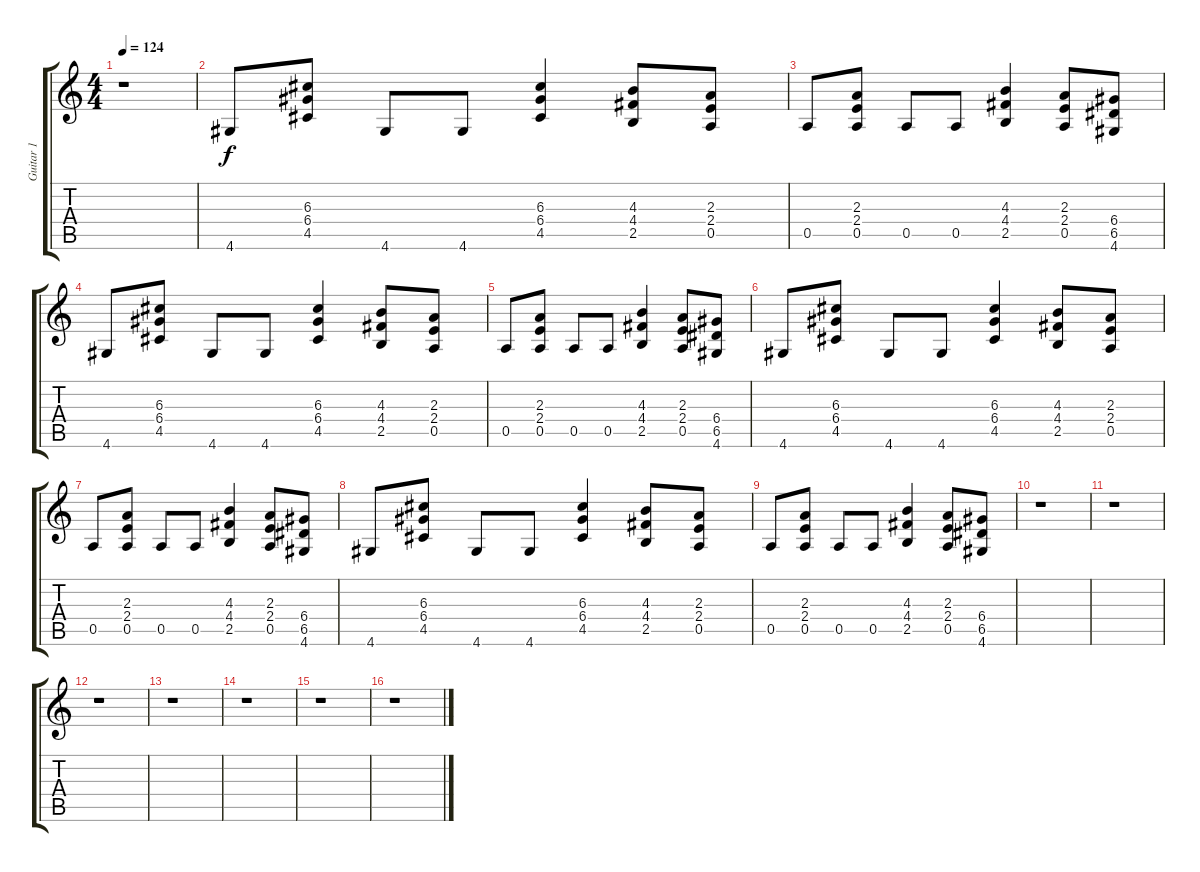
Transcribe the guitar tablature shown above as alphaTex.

\track ("Guitar 1" "Guitar 1") {instrument distortionguitar}
\staff {score tabs}
\tuning (E4 B3 G3 D3 A2 E2) {hide}
\ts (4 4)
\tempo 124
\clef g2
\ks c
r.1{dy f} |
4.6.8 (6.3 6.4 4.5).8 4.6.8 4.6.8 (6.3 6.4 4.5).4 (4.3 4.4 2.5).8 (2.3 2.4 0.5).8 |
0.5.8 (2.3 2.4 0.5).8 0.5.8 0.5.8 (4.3 4.4 2.5).4 (2.3 2.4 0.5).8 (6.4 6.5 4.6).8 |
4.6.8 (6.3 6.4 4.5).8 4.6.8 4.6.8 (6.3 6.4 4.5).4 (4.3 4.4 2.5).8 (2.3 2.4 0.5).8 |
0.5.8 (2.3 2.4 0.5).8 0.5.8 0.5.8 (4.3 4.4 2.5).4 (2.3 2.4 0.5).8 (6.4 6.5 4.6).8 |
4.6.8 (6.3 6.4 4.5).8 4.6.8 4.6.8 (6.3 6.4 4.5).4 (4.3 4.4 2.5).8 (2.3 2.4 0.5).8 |
0.5.8 (2.3 2.4 0.5).8 0.5.8 0.5.8 (4.3 4.4 2.5).4 (2.3 2.4 0.5).8 (6.4 6.5 4.6).8 |
4.6.8 (6.3 6.4 4.5).8 4.6.8 4.6.8 (6.3 6.4 4.5).4 (4.3 4.4 2.5).8 (2.3 2.4 0.5).8 |
0.5.8 (2.3 2.4 0.5).8 0.5.8 0.5.8 (4.3 4.4 2.5).4 (2.3 2.4 0.5).8 (6.4 6.5 4.6).8 |
r.1 |
r.1 |
r.1 |
r.1 |
r.1 |
r.1 |
r.1
